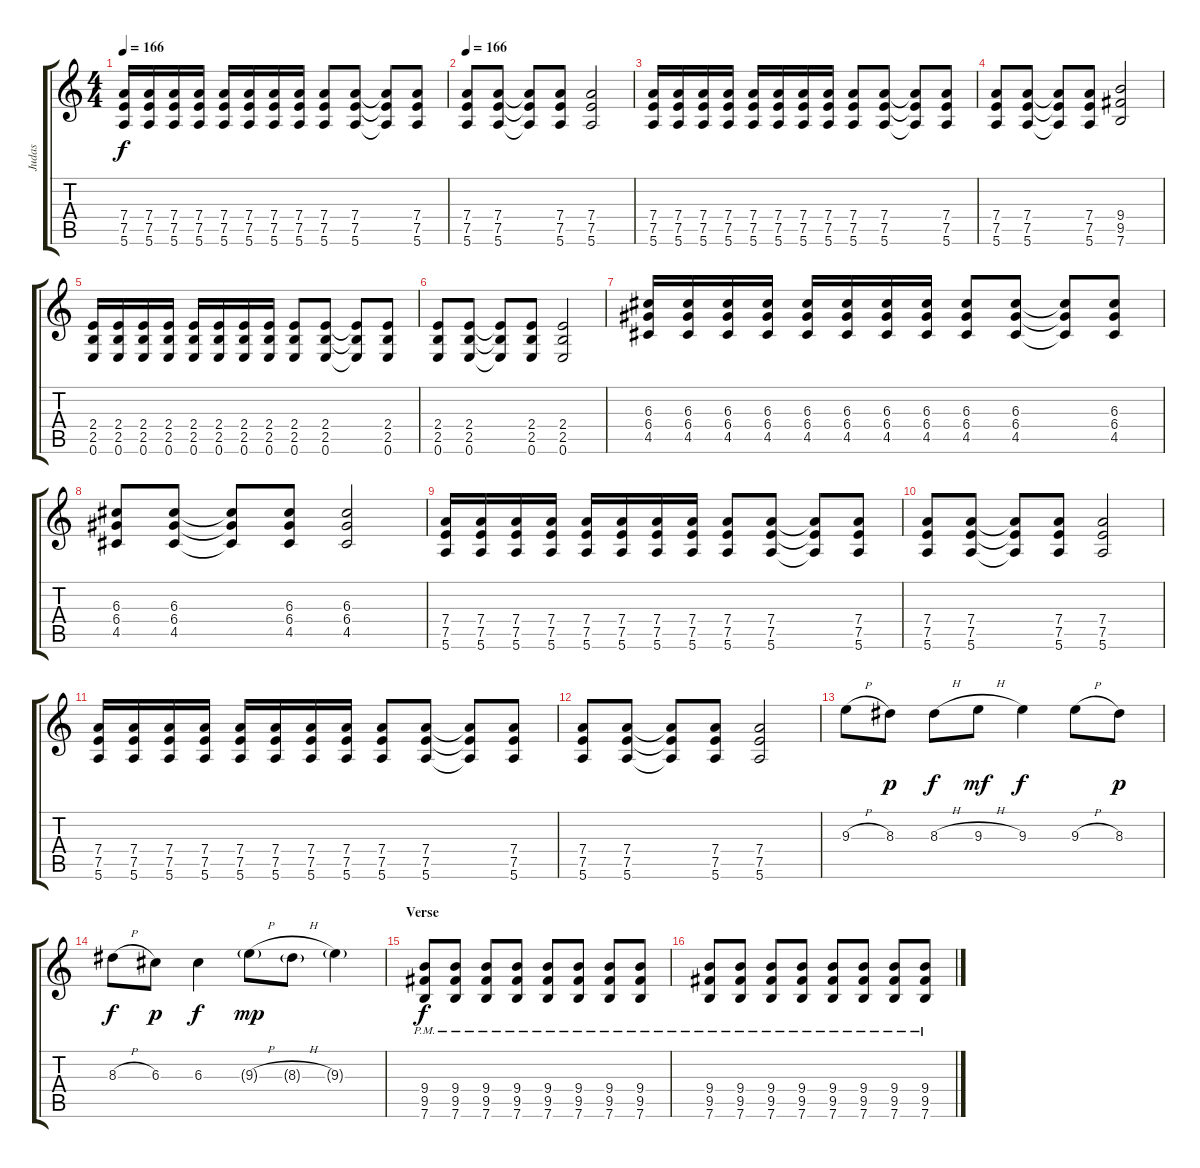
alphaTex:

\track ("Judas" "Judas") {instrument electricguitarjazz}
\staff {score tabs}
\tuning (E4 B3 G3 D3 A2 E2) {hide}
\ts (4 4)
\tempo 166
\clef g2
\ks c
(7.4 7.5 5.6).16{dy f} (7.4 7.5 5.6).16 (7.4 7.5 5.6).16 (7.4 7.5 5.6).16 (7.4 7.5 5.6).16 (7.4 7.5 5.6).16 (7.4 7.5 5.6).16 (7.4 7.5 5.6).16 (7.4 7.5 5.6).8 (7.4 7.5 5.6).8 (7.4{t} 7.5{t} 5.6{t}).8 (7.4 7.5 5.6).8 |
\tempo 166
(7.4 7.5 5.6).8 (7.4 7.5 5.6).8 (7.4{t} 7.5{t} 5.6{t}).8 (7.4 7.5 5.6).8 (7.4 7.5 5.6).2 |
(7.4 7.5 5.6).16 (7.4 7.5 5.6).16 (7.4 7.5 5.6).16 (7.4 7.5 5.6).16 (7.4 7.5 5.6).16 (7.4 7.5 5.6).16 (7.4 7.5 5.6).16 (7.4 7.5 5.6).16 (7.4 7.5 5.6).8 (7.4 7.5 5.6).8 (7.4{t} 7.5{t} 5.6{t}).8 (7.4 7.5 5.6).8 |
(7.4 7.5 5.6).8 (7.4 7.5 5.6).8 (7.4{t} 7.5{t} 5.6{t}).8 (7.4 7.5 5.6).8 (9.4 9.5 7.6).2 |
(2.4 2.5 0.6).16 (2.4 2.5 0.6).16 (2.4 2.5 0.6).16 (2.4 2.5 0.6).16 (2.4 2.5 0.6).16 (2.4 2.5 0.6).16 (2.4 2.5 0.6).16 (2.4 2.5 0.6).16 (2.4 2.5 0.6).8 (2.4 2.5 0.6).8 (2.4{t} 2.5{t} 0.6{t}).8 (2.4 2.5 0.6).8 |
(2.4 2.5 0.6).8 (2.4 2.5 0.6).8 (2.4{t} 2.5{t} 0.6{t}).8 (2.4 2.5 0.6).8 (2.4 2.5 0.6).2 |
(6.3 6.4 4.5).16 (6.3 6.4 4.5).16 (6.3 6.4 4.5).16 (6.3 6.4 4.5).16 (6.3 6.4 4.5).16 (6.3 6.4 4.5).16 (6.3 6.4 4.5).16 (6.3 6.4 4.5).16 (6.3 6.4 4.5).8 (6.3 6.4 4.5).8 (6.3{t} 6.4{t} 4.5{t}).8 (6.3 6.4 4.5).8 |
(6.3 6.4 4.5).8 (6.3 6.4 4.5).8 (6.3{t} 6.4{t} 4.5{t}).8 (6.3 6.4 4.5).8 (6.3 6.4 4.5).2 |
(7.4 7.5 5.6).16 (7.4 7.5 5.6).16 (7.4 7.5 5.6).16 (7.4 7.5 5.6).16 (7.4 7.5 5.6).16 (7.4 7.5 5.6).16 (7.4 7.5 5.6).16 (7.4 7.5 5.6).16 (7.4 7.5 5.6).8 (7.4 7.5 5.6).8 (7.4{t} 7.5{t} 5.6{t}).8 (7.4 7.5 5.6).8 |
(7.4 7.5 5.6).8 (7.4 7.5 5.6).8 (7.4{t} 7.5{t} 5.6{t}).8 (7.4 7.5 5.6).8 (7.4 7.5 5.6).2 |
(7.4 7.5 5.6).16 (7.4 7.5 5.6).16 (7.4 7.5 5.6).16 (7.4 7.5 5.6).16 (7.4 7.5 5.6).16 (7.4 7.5 5.6).16 (7.4 7.5 5.6).16 (7.4 7.5 5.6).16 (7.4 7.5 5.6).8 (7.4 7.5 5.6).8 (7.4{t} 7.5{t} 5.6{t}).8 (7.4 7.5 5.6).8 |
(7.4 7.5 5.6).8 (7.4 7.5 5.6).8 (7.4{t} 7.5{t} 5.6{t}).8 (7.4 7.5 5.6).8 (7.4 7.5 5.6).2 |
9.3{h}.8 8.3.8{dy p} 8.3{h}.8{dy f} 9.3{h}.8{dy mf} 9.3.4{dy f} 9.3{h}.8 8.3.8{dy p} |
8.3{h}.8{dy f} 6.3.8{dy p} 6.3.4{dy f} 9.3{h g}.8{dy mp} 8.3{h g}.8 9.3{g}.4 |
\section ("" "Verse")
(9.4{pm} 9.5{pm} 7.6{pm}).8{dy f} (9.4{pm} 9.5{pm} 7.6{pm}).8 (9.4{pm} 9.5{pm} 7.6{pm}).8 (9.4{pm} 9.5{pm} 7.6{pm}).8 (9.4{pm} 9.5{pm} 7.6{pm}).8 (9.4{pm} 9.5{pm} 7.6{pm}).8 (9.4{pm} 9.5{pm} 7.6{pm}).8 (9.4{pm} 9.5{pm} 7.6{pm}).8 |
(9.4{pm} 9.5{pm} 7.6{pm}).8 (9.4{pm} 9.5{pm} 7.6{pm}).8 (9.4{pm} 9.5{pm} 7.6{pm}).8 (9.4{pm} 9.5{pm} 7.6{pm}).8 (9.4{pm} 9.5{pm} 7.6{pm}).8 (9.4{pm} 9.5{pm} 7.6{pm}).8 (9.4{pm} 9.5{pm} 7.6{pm}).8 (9.4{pm} 9.5{pm} 7.6{pm}).8
